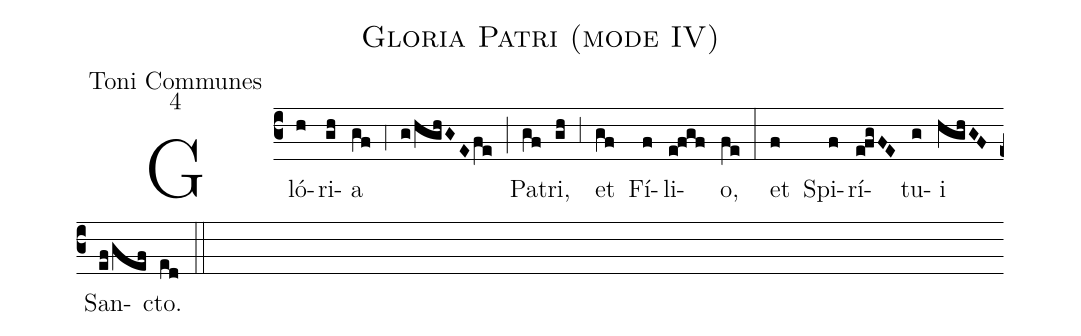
name:Gloria Patri (mode IV);
office-part:Toni Communes;
mode:4;
%%
Gló(h)ri(gh)a(gf) (;4) (g/hghGEfe) (;) Pa(gf)tri,(gh) (,3) et(gf) Fí(f)li(e!fgf)o,(fe) (:) et(f) Spi(f)rí(e!fgFE)tu(g)i(hghGF) San(ef/gef)cto.(ed) (::)
